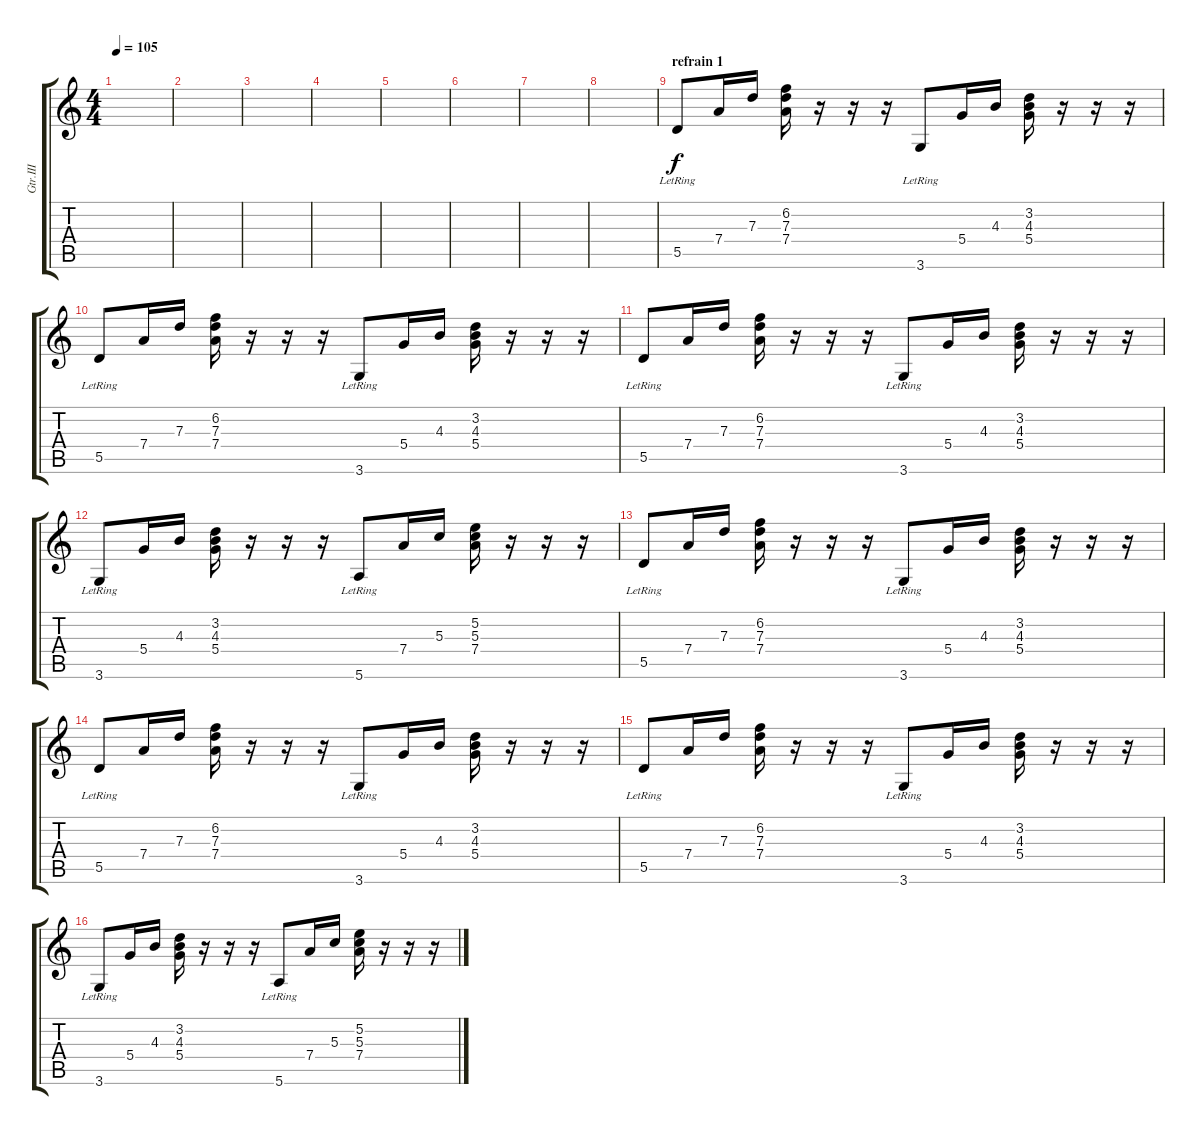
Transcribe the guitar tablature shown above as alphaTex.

\track ("Gtr.III" "Gtr.III") {instrument electricguitarjazz}
\staff {score tabs}
\tuning (E4 B3 G3 D3 A2 E2) {hide}
\ts (4 4)
\tempo 105
\clef g2
\ks c
|
|
|
|
|
|
|
|
\section ("" "refrain 1")
5.5{lr}.8 7.4.16 7.3.16 (6.2 7.3 7.4).16 r.16 r.16 r.16 3.6{lr}.8 5.4.16 4.3.16 (3.2 4.3 5.4).16 r.16 r.16 r.16 |
5.5{lr}.8 7.4.16 7.3.16 (6.2 7.3 7.4).16 r.16 r.16 r.16 3.6{lr}.8 5.4.16 4.3.16 (3.2 4.3 5.4).16 r.16 r.16 r.16 |
5.5{lr}.8 7.4.16 7.3.16 (6.2 7.3 7.4).16 r.16 r.16 r.16 3.6{lr}.8 5.4.16 4.3.16 (3.2 4.3 5.4).16 r.16 r.16 r.16 |
3.6{lr}.8 5.4.16 4.3.16 (3.2 4.3 5.4).16 r.16 r.16 r.16 5.6{lr}.8 7.4.16 5.3.16 (5.2 5.3 7.4).16 r.16 r.16 r.16 |
5.5{lr}.8 7.4.16 7.3.16 (6.2 7.3 7.4).16 r.16 r.16 r.16 3.6{lr}.8 5.4.16 4.3.16 (3.2 4.3 5.4).16 r.16 r.16 r.16 |
5.5{lr}.8 7.4.16 7.3.16 (6.2 7.3 7.4).16 r.16 r.16 r.16 3.6{lr}.8 5.4.16 4.3.16 (3.2 4.3 5.4).16 r.16 r.16 r.16 |
5.5{lr}.8 7.4.16 7.3.16 (6.2 7.3 7.4).16 r.16 r.16 r.16 3.6{lr}.8 5.4.16 4.3.16 (3.2 4.3 5.4).16 r.16 r.16 r.16 |
3.6{lr}.8 5.4.16 4.3.16 (3.2 4.3 5.4).16 r.16 r.16 r.16 5.6{lr}.8 7.4.16 5.3.16 (5.2 5.3 7.4).16 r.16 r.16 r.16
